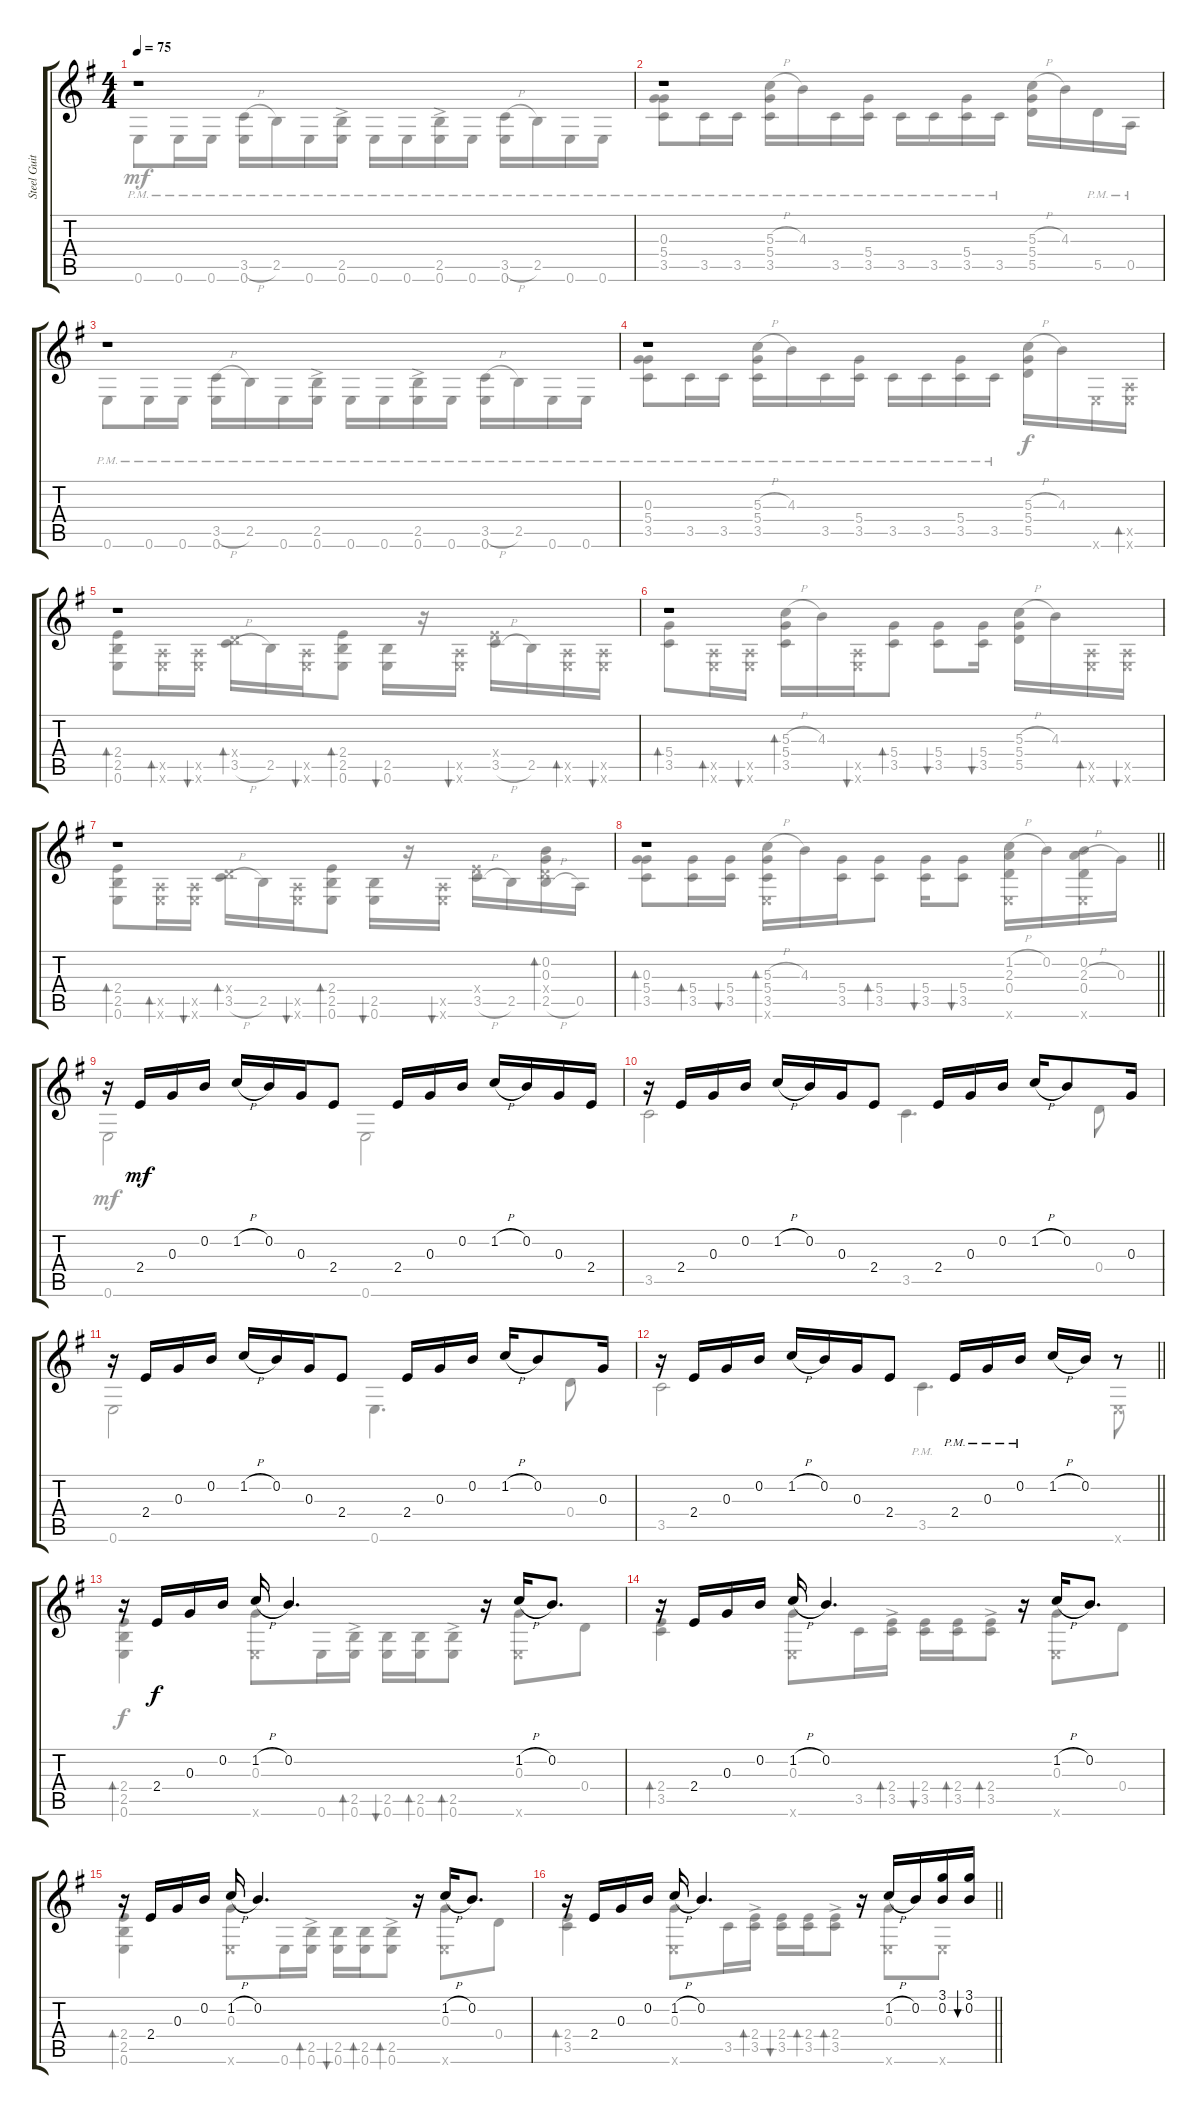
\track ("Steel Guitar" "Steel Guit") {instrument acousticguitarsteel}
\staff {score tabs}
\tuning (E4 B3 G3 D3 A2 E2) {hide}
\voice
\ts (4 4)
\tempo 75
\clef g2
\ks eminor
r.1{dy f} |
r.1 |
r.1 |
r.1 |
r.1 |
r.1 |
r.1 |
\barLineRight lightlight
r.1 |
r.16 2.4.16{dy mf} 0.3.16 0.2.16 1.2{h}.16 0.2.16 0.3.16 2.4.8 2.4.16 0.3.16 0.2.16 1.2{h}.16 0.2.16 0.3.16 2.4.16 |
r.16 2.4.16 0.3.16 0.2.16 1.2{h}.16 0.2.16 0.3.16 2.4.8 2.4.16 0.3.16 0.2.16 1.2{h}.16 0.2.8 0.3.16 |
r.16 2.4.16 0.3.16 0.2.16 1.2{h}.16 0.2.16 0.3.16 2.4.8 2.4.16 0.3.16 0.2.16 1.2{h}.16 0.2.8 0.3.16 |
\barLineRight lightlight
r.16 2.4.16 0.3.16 0.2.16 1.2{h}.16 0.2.16 0.3.16 2.4.8 2.4{pm}.16 0.3{pm}.16 0.2{pm}.16 1.2{h}.16 0.2.16 r.8 |
r.16 2.4.16{dy f} 0.3.16 0.2.16 1.2{h}.16 0.2.4{d} r.16 1.2{h}.16 0.2.8{d} |
r.16 2.4.16 0.3.16 0.2.16 1.2{h}.16 0.2.4{d} r.16 1.2{h}.16 0.2.8{d} |
r.16 2.4.16 0.3.16 0.2.16 1.2{h}.16 0.2.4{d} r.16 1.2{h}.16 0.2.8{d} |
\barLineRight lightlight
r.16 2.4.16 0.3.16 0.2.16 1.2{h}.16 0.2.4{d} r.16 1.2{h}.16 0.2.16 (3.1 0.2).16 (3.1 0.2).16{bu 30}
\voice
\clef g2
\ottava regular
\simile none
\ks eminor
0.6{pm}.8{dy mf} 0.6{pm}.16 0.6{pm}.16 (3.5{h pm} 0.6{pm}).16 2.5{pm}.16 0.6{pm}.16 (2.5{pm} 0.6{ac pm}).16 0.6{pm}.16 0.6{pm}.16 (2.5{pm} 0.6{ac pm}).16 0.6{pm}.16 (3.5{h pm} 0.6{pm}).16 2.5{pm}.16 0.6{pm}.16 0.6{pm}.16 |
(0.3 5.4{pm} 3.5{pm}).8 3.5{pm}.16 3.5{pm}.16 (5.3{h} 5.4{pm} 3.5{pm}).16 4.3{pm}.16 3.5{pm}.16 (5.4{pm} 3.5{pm}).16 3.5{pm}.16 3.5{pm}.16 (5.4{pm} 3.5{pm}).16 3.5{pm}.16 (5.3{h} 5.4 5.5).16 4.3.16 5.5{pm}.16 0.5{pm}.16 |
0.6{pm}.8 0.6{pm}.16 0.6{pm}.16 (3.5{h pm} 0.6{pm}).16 2.5{pm}.16 0.6{pm}.16 (2.5{pm} 0.6{ac pm}).16 0.6{pm}.16 0.6{pm}.16 (2.5{pm} 0.6{ac pm}).16 0.6{pm}.16 (3.5{h pm} 0.6{pm}).16 2.5{pm}.16 0.6{pm}.16 0.6{pm}.16 |
(0.3 5.4{pm} 3.5{pm}).8 3.5{pm}.16 3.5{pm}.16 (5.3{h} 5.4{pm} 3.5{pm}).16 4.3{pm}.16 3.5{pm}.16 (5.4{pm} 3.5{pm}).16 3.5{pm}.16 3.5{pm}.16 (5.4{pm} 3.5{pm}).16 3.5{pm}.16 (5.3{h} 5.4 5.5).16{dy f} 4.3.16 0.6{x}.16 (0.5{x} 0.6{x}).16{bd 30} |
(2.4 2.5 0.6).8{bd 30} (0.5{x} 0.6{x}).16{bd 30} (0.5{x} 0.6{x}).16{bu 30} (0.4{x} 3.5{h}).16{bd 30} 2.5.16 (0.5{x} 0.6{x}).16{bu 30} (2.4 2.5 0.6).8{bd 30} (2.5 0.6).16{bu 30} r.16 (0.5{x} 0.6{x}).16{bu 30} (2.4{x} 3.5{h}).16 2.5.16 (0.5{x} 0.6{x}).16{bd 30} (0.5{x} 0.6{x}).16{bu 30} |
(5.4 3.5).8{bd 30} (0.5{x} 0.6{x}).16{bd 30} (0.5{x} 0.6{x}).16{bu 30} (5.3{h} 5.4 3.5).16{bd 30} 4.3.16 (0.5{x} 0.6{x}).16{bu 30} (5.4 3.5).8{bd 30} (5.4 3.5).8{bu 30} (5.4 3.5).16{bu 30} (5.3{h} 5.4 5.5).16 4.3.16 (0.5{x} 0.6{x}).16{bd 30} (0.5{x} 0.6{x}).16{bu 30} |
(2.4 2.5 0.6).8{bd 30} (0.5{x} 0.6{x}).16{bd 30} (0.5{x} 0.6{x}).16{bu 30} (0.4{x} 3.5{h}).16{bd 30} 2.5.16 (0.5{x} 0.6{x}).16{bu 30} (2.4 2.5 0.6).8{bd 30} (2.5 0.6).16{bu 30} r.16 (0.5{x} 0.6{x}).16{bu 30} (2.4{x} 3.5{h}).16 2.5.16 (0.2 0.3 0.4{x} 2.5{h}).16{bd 30} 0.5.16 |
\barLineRight lightlight
(0.3 5.4 3.5).8{bd 30} (5.4 3.5).16{bd 30} (5.4 3.5).16{bu 30} (5.3{h} 5.4 3.5 0.6{x}).16{bd 30} 4.3.16 (5.4 3.5).16 (5.4 3.5).8{bd 30} (5.4 3.5).16{bu 30} (5.4 3.5).8{bu 30} (1.2{h} 2.3 0.4 0.6{x}).16 0.2.16 (0.2 2.3{h} 0.4 0.6{x}).16 0.3.16 |
0.6.2{dy mf} 0.6.2 |
3.5.2 3.5.4{d} 0.4.8 |
0.6.2 0.6.4{d} 0.4.8 |
\barLineRight lightlight
3.5.2 3.5{pm}.4{d} 0.6{x}.8 |
(2.4 2.5 0.6).4{bd 30 dy f} (0.3 0.6{x}).8 0.6.16 (2.5{ac} 0.6).16{bd 30} (2.5 0.6).16{bu 30} (2.5 0.6).16{bd 30} (2.5{ac} 0.6).8{bd 30} (0.3 0.6{x}).8 0.4.8 |
(2.4 3.5).4{bd 30} (0.3 0.6{x}).8 3.5.16 (2.4 3.5{ac}).16{bd 30} (2.4 3.5).16{bu 30} (2.4 3.5).16{bd 30} (2.4 3.5{ac}).8{bd 30} (0.3 0.6{x}).8 0.4.8 |
(2.4 2.5 0.6).4{bd 30} (0.3 0.6{x}).8 0.6.16 (2.5{ac} 0.6).16{bd 30} (2.5 0.6).16{bu 30} (2.5 0.6).16{bd 30} (2.5{ac} 0.6).8{bd 30} (0.3 0.6{x}).8 0.4.8 |
\barLineRight lightlight
(2.4 3.5).4{bd 30} (0.3 0.6{x}).8 3.5.16 (2.4 3.5{ac}).16{bd 30} (2.4 3.5).16{bu 30} (2.4 3.5).16{bd 30} (2.4 3.5{ac}).8{bd 30} (0.3 0.6{x}).8 0.6{x}.8
